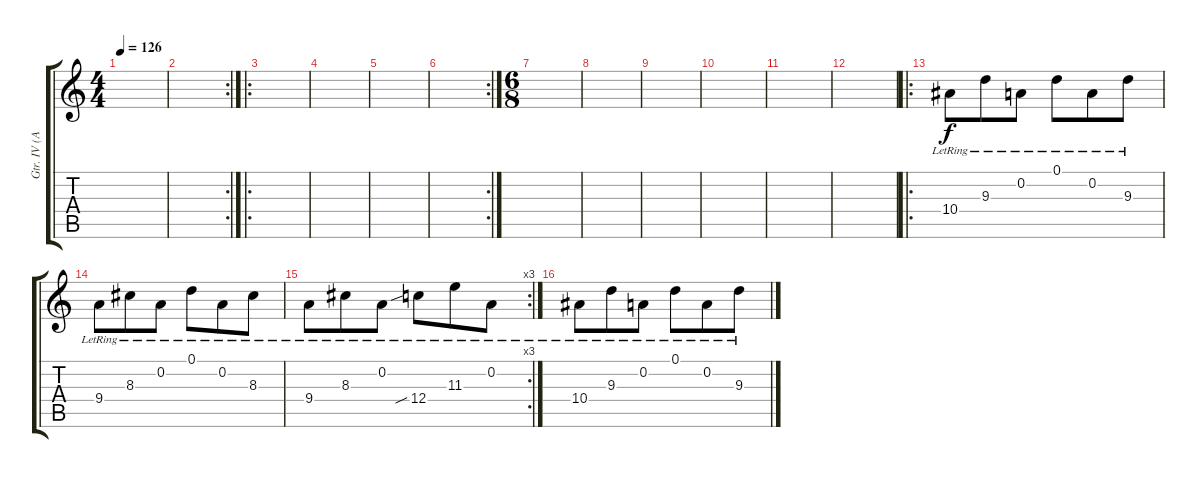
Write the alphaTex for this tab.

\track ("Gtr. IV (Acoustic)" "Gtr. IV (A") {instrument acousticguitarsteel}
\staff {score tabs}
\tuning (D4 A3 F3 C3 G2 D2) {hide}
\ts (4 4)
\tempo 126
\clef g2
\ks c
|
\rc 2
|
\ro
|
|
|
\rc 2
|
\ts (6 8)
|
|
|
|
|
|
\ro
10.4{lr}.8 9.3{lr}.8 0.2{lr}.8 0.1{lr}.8 0.2{lr}.8 9.3{lr}.8 |
9.4{lr}.8 8.3{lr}.8 0.2{lr}.8 0.1{lr}.8 0.2{lr}.8 8.3{lr}.8 |
\rc 3
9.4{lr}.8 8.3{lr}.8 0.2{lr}.8 12.4{sib lr}.8 11.3{lr}.8 0.2{lr}.8 |
10.4{lr}.8 9.3{lr}.8 0.2{lr}.8 0.1{lr}.8 0.2{lr}.8 9.3{lr}.8
